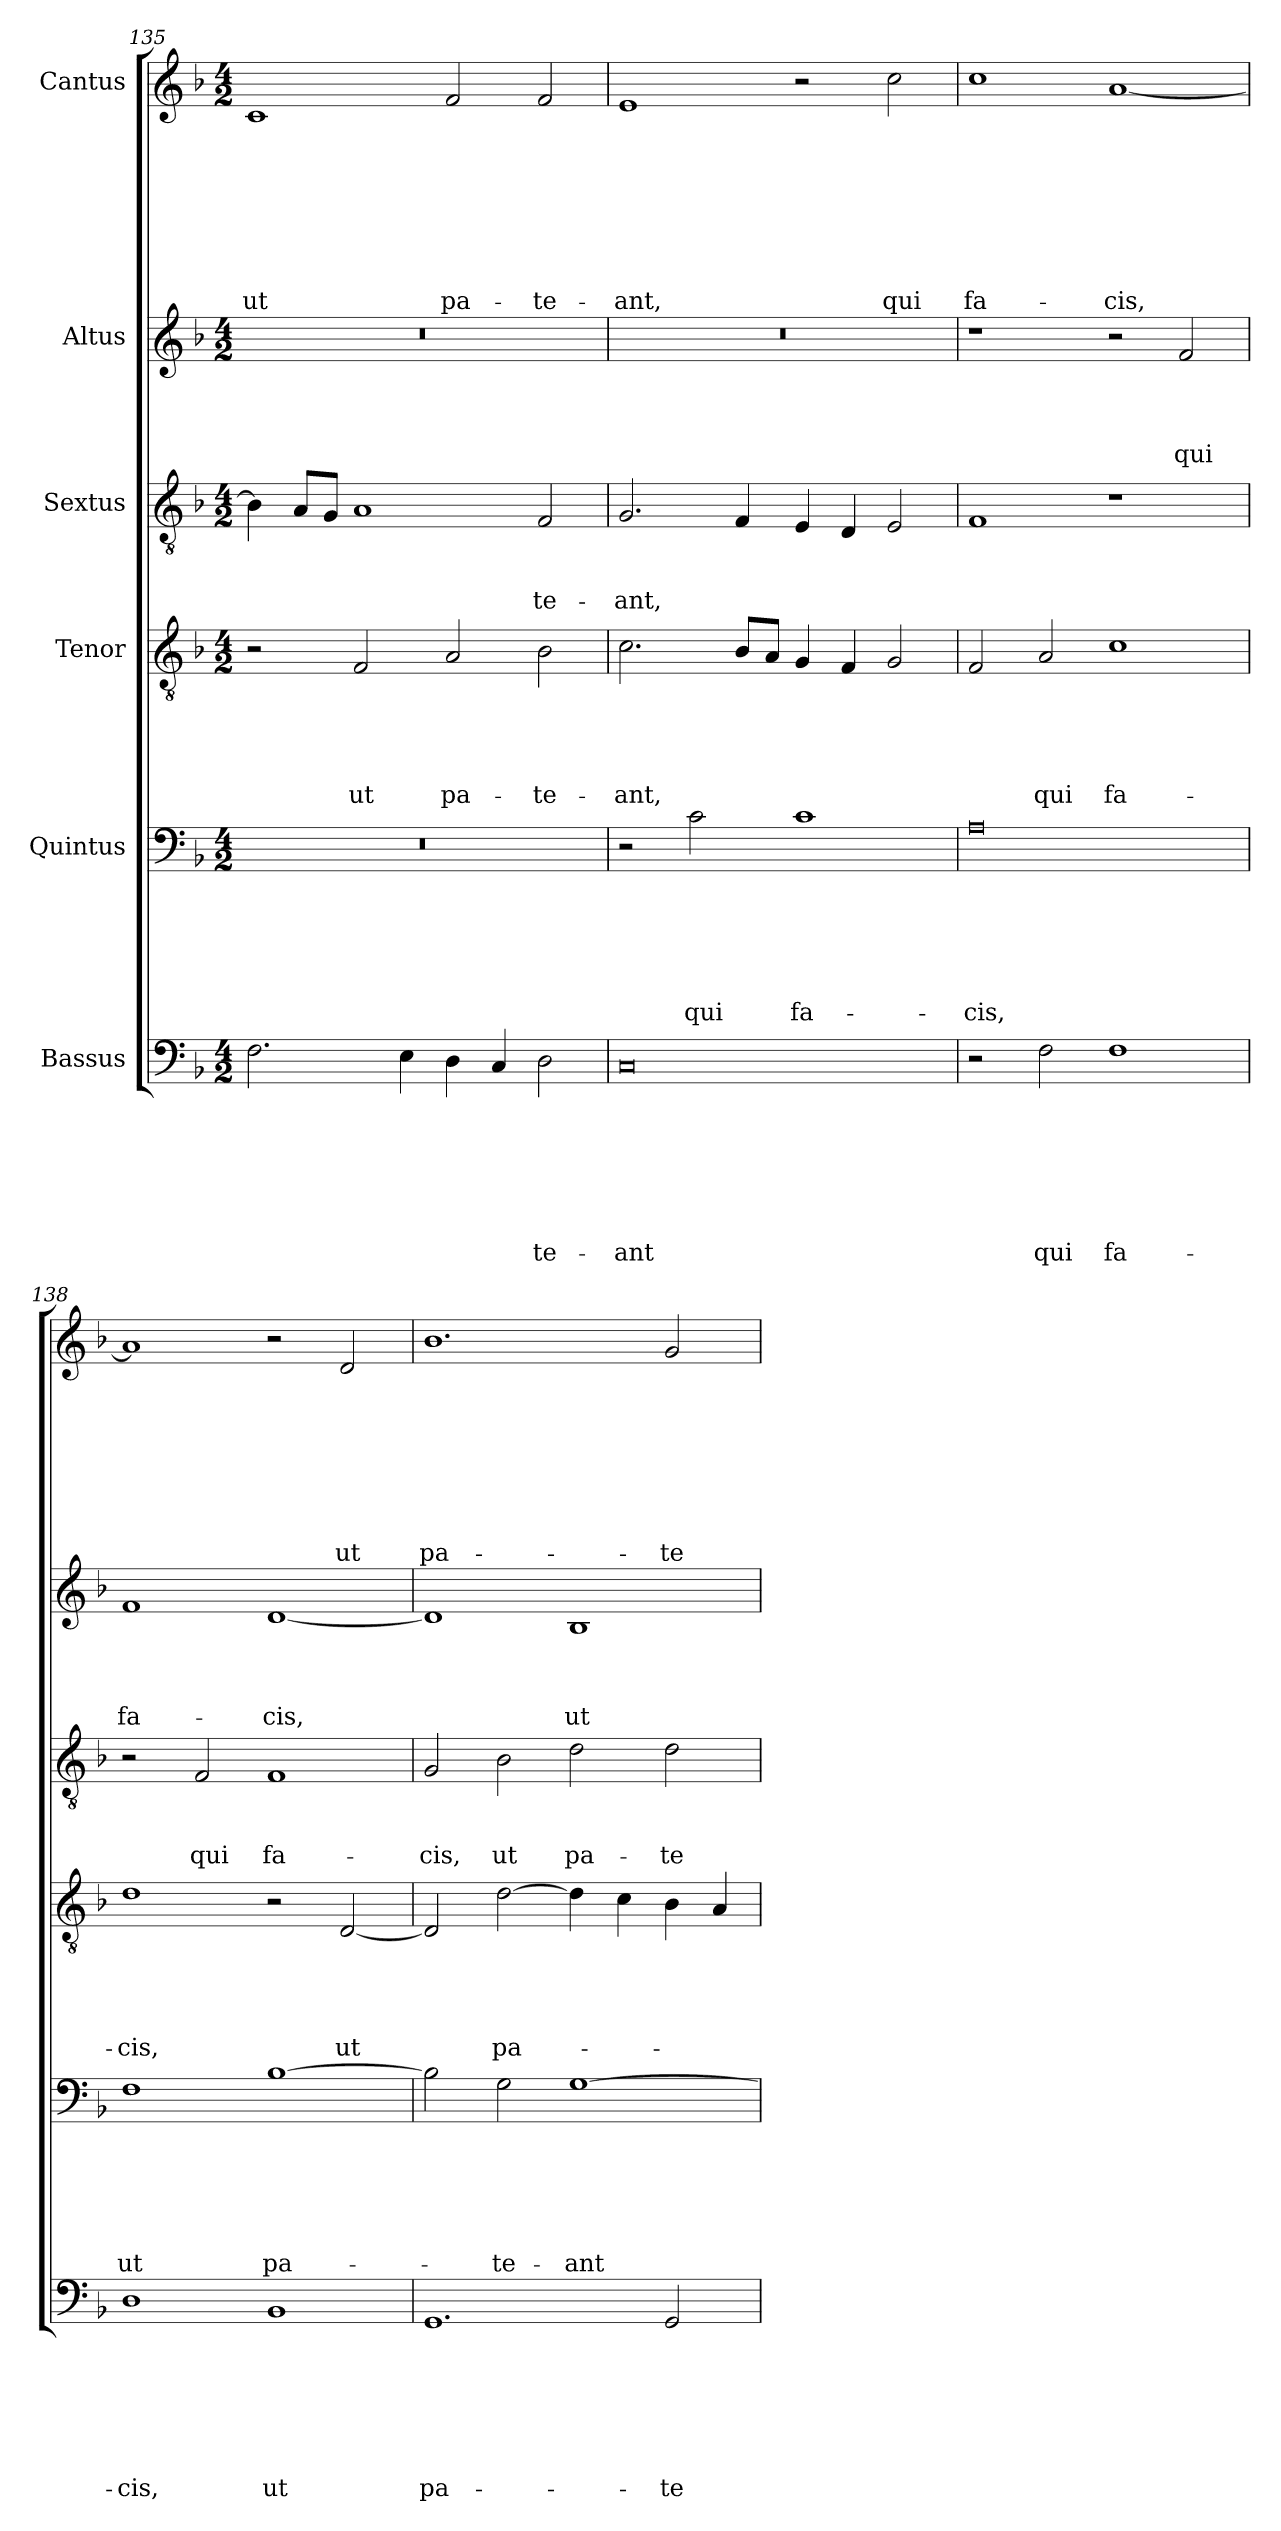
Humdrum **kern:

**kern	**text	**text	**text	**text	**text	**text	**text	**kern	**text	**text	**text	**text	**text	**text	**kern	**text	**text	**text	**text	**text	**kern	**text	**text	**text	**kern	**text	**text	**text	**text	**kern	**text	**text	**text	**text	**text	**text	**text	**text
*part6	*part6	*part6	*part6	*part6	*part6	*part6	*part6	*part5	*part5	*part5	*part5	*part5	*part5	*part5	*part4	*part4	*part4	*part4	*part4	*part4	*part3	*part3	*part3	*part3	*part2	*part2	*part2	*part2	*part2	*part1	*part1	*part1	*part1	*part1	*part1	*part1	*part1	*part1
*staff6	*staff6	*staff6	*staff6	*staff6	*staff6	*staff6	*staff6	*staff5	*staff5	*staff5	*staff5	*staff5	*staff5	*staff5	*staff4	*staff4	*staff4	*staff4	*staff4	*staff4	*staff3	*staff3	*staff3	*staff3	*staff2	*staff2	*staff2	*staff2	*staff2	*staff1	*staff1	*staff1	*staff1	*staff1	*staff1	*staff1	*staff1	*staff1
*I"Bassus	*	*	*	*	*	*	*	*I"Quintus	*	*	*	*	*	*	*I"Tenor	*	*	*	*	*	*I"Sextus	*	*	*	*I"Altus	*	*	*	*	*I"Cantus	*	*	*	*	*	*	*	*
*clefF4	*	*	*	*	*	*	*	*clefF4	*	*	*	*	*	*	*clefGv2	*	*	*	*	*	*clefGv2	*	*	*	*clefG2	*	*	*	*	*clefG2	*	*	*	*	*	*	*	*
*k[b-]	*	*	*	*	*	*	*	*k[b-]	*	*	*	*	*	*	*k[b-]	*	*	*	*	*	*k[b-]	*	*	*	*k[b-]	*	*	*	*	*k[b-]	*	*	*	*	*	*	*	*
*F:	*	*	*	*	*	*	*	*F:	*	*	*	*	*	*	*F:	*	*	*	*	*	*F:	*	*	*	*F:	*	*	*	*	*F:	*	*	*	*	*	*	*	*
*M4/2	*	*	*	*	*	*	*	*M4/2	*	*	*	*	*	*	*M4/2	*	*	*	*	*	*M4/2	*	*	*	*M4/2	*	*	*	*	*M4/2	*	*	*	*	*	*	*	*
=135	=135	=135	=135	=135	=135	=135	=135	=135	=135	=135	=135	=135	=135	=135	=135	=135	=135	=135	=135	=135	=135	=135	=135	=135	=135	=135	=135	=135	=135	=135	=135	=135	=135	=135	=135	=135	=135	=135
!	!	!	!	!	!	!	!	!	!	!	!	!	!	!	!	!	!	!	!	!	!	!	!	!	!	!	!	!	!	!	!	!	!	!	!	!	!	!LO:LY:b
2.F\	.	.	.	.	.	.	.	0r	.	.	.	.	.	.	2r	.	.	.	.	.	4B-\]	.	.	.	0r	.	.	.	.	1c	.	.	.	.	.	.	.	ut
.	.	.	.	.	.	.	.	.	.	.	.	.	.	.	.	.	.	.	.	.	8A/L	.	.	.	.	.	.	.	.	.	.	.	.	.	.	.	.	.
.	.	.	.	.	.	.	.	.	.	.	.	.	.	.	.	.	.	.	.	.	8G/J	.	.	.	.	.	.	.	.	.	.	.	.	.	.	.	.	.
!	!	!	!	!	!	!	!	!	!	!	!	!	!	!	!	!	!	!	!	!LO:LY:b	!	!	!	!	!	!	!	!	!	!	!	!	!	!	!	!	!	!
.	.	.	.	.	.	.	.	.	.	.	.	.	.	.	2F/	.	.	.	.	ut	1A	.	.	.	.	.	.	.	.	.	.	.	.	.	.	.	.	.
4E\	.	.	.	.	.	.	.	.	.	.	.	.	.	.	.	.	.	.	.	.	.	.	.	.	.	.	.	.	.	.	.	.	.	.	.	.	.	.
!	!	!	!	!	!	!	!	!	!	!	!	!	!	!	!	!	!	!	!	!LO:LY:b	!	!	!	!	!	!	!	!	!	!	!	!	!	!	!	!	!	!LO:LY:b
4D\	.	.	.	.	.	.	.	.	.	.	.	.	.	.	2A/	.	.	.	.	pa-	.	.	.	.	.	.	.	.	.	2f/	.	.	.	.	.	.	.	pa-
4C/	.	.	.	.	.	.	.	.	.	.	.	.	.	.	.	.	.	.	.	.	.	.	.	.	.	.	.	.	.	.	.	.	.	.	.	.	.	.
!	!	!	!	!	!	!	!LO:LY:b	!	!	!	!	!	!	!	!	!	!	!	!	!LO:LY:b	!	!	!	!LO:LY:b	!	!	!	!	!	!	!	!	!	!	!	!	!	!LO:LY:b
2D\	.	.	.	.	.	.	-te-	.	.	.	.	.	.	.	2B-\	.	.	.	.	-te-	2F/	.	.	-te-	.	.	.	.	.	2f/	.	.	.	.	.	.	.	-te-
!!LO:LB:g=z
=136	=136	=136	=136	=136	=136	=136	=136	=136	=136	=136	=136	=136	=136	=136	=136	=136	=136	=136	=136	=136	=136	=136	=136	=136	=136	=136	=136	=136	=136	=136	=136	=136	=136	=136	=136	=136	=136	=136
!	!	!	!	!	!	!	!LO:LY:b	!	!	!	!	!	!	!	!	!	!	!	!	!LO:LY:b	!	!	!	!LO:LY:b	!	!	!	!	!	!	!	!	!	!	!	!	!	!LO:LY:b
0C	.	.	.	.	.	.	-ant	2r	.	.	.	.	.	.	2.c\	.	.	.	.	-ant,	2.G/	.	.	-ant,	0r	.	.	.	.	1e	.	.	.	.	.	.	.	-ant,
!	!	!	!	!	!	!	!	!	!	!	!	!	!	!LO:LY:b	!	!	!	!	!	!	!	!	!	!	!	!	!	!	!	!	!	!	!	!	!	!	!	!
.	.	.	.	.	.	.	.	2c\	.	.	.	.	.	qui	.	.	.	.	.	.	.	.	.	.	.	.	.	.	.	.	.	.	.	.	.	.	.	.
.	.	.	.	.	.	.	.	.	.	.	.	.	.	.	8B-/L	.	.	.	.	.	4F/	.	.	.	.	.	.	.	.	.	.	.	.	.	.	.	.	.
.	.	.	.	.	.	.	.	.	.	.	.	.	.	.	8A/J	.	.	.	.	.	.	.	.	.	.	.	.	.	.	.	.	.	.	.	.	.	.	.
!	!	!	!	!	!	!	!	!	!	!	!	!	!	!LO:LY:b	!	!	!	!	!	!	!	!	!	!	!	!	!	!	!	!	!	!	!	!	!	!	!	!
.	.	.	.	.	.	.	.	1c	.	.	.	.	.	fa-	4G/	.	.	.	.	.	4E/	.	.	.	.	.	.	.	.	2r	.	.	.	.	.	.	.	.
.	.	.	.	.	.	.	.	.	.	.	.	.	.	.	4F/	.	.	.	.	.	4D/	.	.	.	.	.	.	.	.	.	.	.	.	.	.	.	.	.
!	!	!	!	!	!	!	!	!	!	!	!	!	!	!	!	!	!	!	!	!	!	!	!	!	!	!	!	!	!	!	!	!	!	!	!	!	!	!LO:LY:b
.	.	.	.	.	.	.	.	.	.	.	.	.	.	.	2G/	.	.	.	.	.	2E/	.	.	.	.	.	.	.	.	2cc\	.	.	.	.	.	.	.	qui
=137	=137	=137	=137	=137	=137	=137	=137	=137	=137	=137	=137	=137	=137	=137	=137	=137	=137	=137	=137	=137	=137	=137	=137	=137	=137	=137	=137	=137	=137	=137	=137	=137	=137	=137	=137	=137	=137	=137
!	!	!	!	!	!	!	!	!	!	!	!	!	!	!LO:LY:b	!	!	!	!	!	!	!	!	!	!	!	!	!	!	!	!	!	!	!	!	!	!	!	!LO:LY:b
2r	.	.	.	.	.	.	.	0A	.	.	.	.	.	-cis,	2F/	.	.	.	.	.	1F	.	.	.	1r	.	.	.	.	1cc	.	.	.	.	.	.	.	fa-
!	!	!	!	!	!	!	!LO:LY:b	!	!	!	!	!	!	!	!	!	!	!	!	!LO:LY:b	!	!	!	!	!	!	!	!	!	!	!	!	!	!	!	!	!	!
2F\	.	.	.	.	.	.	qui	.	.	.	.	.	.	.	2A/	.	.	.	.	qui	.	.	.	.	.	.	.	.	.	.	.	.	.	.	.	.	.	.
!	!	!	!	!	!	!	!LO:LY:b	!	!	!	!	!	!	!	!	!	!	!	!	!LO:LY:b	!	!	!	!	!	!	!	!	!	!	!	!	!	!	!	!	!	!LO:LY:b
1F	.	.	.	.	.	.	fa-	.	.	.	.	.	.	.	1c	.	.	.	.	fa-	1r	.	.	.	2r	.	.	.	.	[1a	.	.	.	.	.	.	.	-cis,
!	!	!	!	!	!	!	!	!	!	!	!	!	!	!	!	!	!	!	!	!	!	!	!	!	!	!	!	!	!LO:LY:b	!	!	!	!	!	!	!	!	!
.	.	.	.	.	.	.	.	.	.	.	.	.	.	.	.	.	.	.	.	.	.	.	.	.	2f/	.	.	.	qui	.	.	.	.	.	.	.	.	.
=138	=138	=138	=138	=138	=138	=138	=138	=138	=138	=138	=138	=138	=138	=138	=138	=138	=138	=138	=138	=138	=138	=138	=138	=138	=138	=138	=138	=138	=138	=138	=138	=138	=138	=138	=138	=138	=138	=138
!	!	!	!	!	!	!	!LO:LY:b	!	!	!	!	!	!	!LO:LY:b	!	!	!	!	!	!LO:LY:b	!	!	!	!	!	!	!	!	!LO:LY:b	!	!	!	!	!	!	!	!	!
1D	.	.	.	.	.	.	-cis,	1F	.	.	.	.	.	ut	1d	.	.	.	.	-cis,	2r	.	.	.	1f	.	.	.	fa-	1a]	.	.	.	.	.	.	.	.
!	!	!	!	!	!	!	!	!	!	!	!	!	!	!	!	!	!	!	!	!	!	!	!	!LO:LY:b	!	!	!	!	!	!	!	!	!	!	!	!	!	!
.	.	.	.	.	.	.	.	.	.	.	.	.	.	.	.	.	.	.	.	.	2F/	.	.	qui	.	.	.	.	.	.	.	.	.	.	.	.	.	.
!	!	!	!	!	!	!	!LO:LY:b	!	!	!	!	!	!	!LO:LY:b	!	!	!	!	!	!	!	!	!	!LO:LY:b	!	!	!	!	!LO:LY:b	!	!	!	!	!	!	!	!	!
1BB-	.	.	.	.	.	.	ut	[1B-	.	.	.	.	.	pa-	2r	.	.	.	.	.	1F	.	.	fa-	[1d	.	.	.	-cis,	2r	.	.	.	.	.	.	.	.
!	!	!	!	!	!	!	!	!	!	!	!	!	!	!	!	!	!	!	!	!LO:LY:b	!	!	!	!	!	!	!	!	!	!	!	!	!	!	!	!	!	!LO:LY:b
.	.	.	.	.	.	.	.	.	.	.	.	.	.	.	[2D/	.	.	.	.	ut	.	.	.	.	.	.	.	.	.	2d/	.	.	.	.	.	.	.	ut
=139	=139	=139	=139	=139	=139	=139	=139	=139	=139	=139	=139	=139	=139	=139	=139	=139	=139	=139	=139	=139	=139	=139	=139	=139	=139	=139	=139	=139	=139	=139	=139	=139	=139	=139	=139	=139	=139	=139
!	!	!	!	!	!	!	!LO:LY:b	!	!	!	!	!	!	!	!	!	!	!	!	!	!	!	!	!LO:LY:b	!	!	!	!	!	!	!	!	!	!	!	!	!	!LO:LY:b
1.GG	.	.	.	.	.	.	pa-	2B-\]	.	.	.	.	.	.	2D/]	.	.	.	.	.	2G/	.	.	-cis,	1d]	.	.	.	.	1.b-	.	.	.	.	.	.	.	pa-
!	!	!	!	!	!	!	!	!	!	!	!	!	!	!LO:LY:b	!	!	!	!	!	!LO:LY:b	!	!	!	!LO:LY:b	!	!	!	!	!	!	!	!	!	!	!	!	!	!
.	.	.	.	.	.	.	.	2G\	.	.	.	.	.	-te-	[2d\	.	.	.	.	pa-	2B-\	.	.	ut	.	.	.	.	.	.	.	.	.	.	.	.	.	.
!	!	!	!	!	!	!	!	!	!	!	!	!	!	!LO:LY:b	!	!	!	!	!	!	!	!	!	!LO:LY:b	!	!	!	!	!LO:LY:b	!	!	!	!	!	!	!	!	!
.	.	.	.	.	.	.	.	[1G	.	.	.	.	.	-ant	4d\]	.	.	.	.	.	2d\	.	.	pa-	1B-	.	.	.	ut	.	.	.	.	.	.	.	.	.
.	.	.	.	.	.	.	.	.	.	.	.	.	.	.	4c\	.	.	.	.	.	.	.	.	.	.	.	.	.	.	.	.	.	.	.	.	.	.	.
!	!	!	!	!	!	!	!LO:LY:b	!	!	!	!	!	!	!	!	!	!	!	!	!	!	!	!	!LO:LY:b	!	!	!	!	!	!	!	!	!	!	!	!	!	!LO:LY:b
2GG/	.	.	.	.	.	.	-te-	.	.	.	.	.	.	.	4B-\	.	.	.	.	.	2d\	.	.	-te-	.	.	.	.	.	2g/	.	.	.	.	.	.	.	-te-
.	.	.	.	.	.	.	.	.	.	.	.	.	.	.	4A/	.	.	.	.	.	.	.	.	.	.	.	.	.	.	.	.	.	.	.	.	.	.	.
=	=	=	=	=	=	=	=	=	=	=	=	=	=	=	=	=	=	=	=	=	=	=	=	=	=	=	=	=	=	=	=	=	=	=	=	=	=	=
*-	*-	*-	*-	*-	*-	*-	*-	*-	*-	*-	*-	*-	*-	*-	*-	*-	*-	*-	*-	*-	*-	*-	*-	*-	*-	*-	*-	*-	*-	*-	*-	*-	*-	*-	*-	*-	*-	*-
